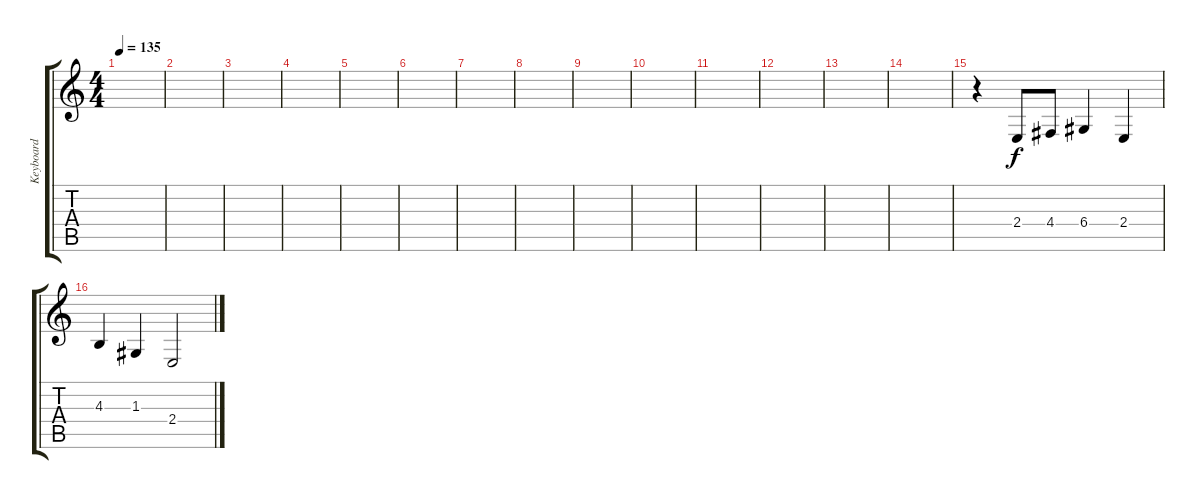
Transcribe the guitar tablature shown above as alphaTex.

\track ("Keyboard" "Keyboard") {instrument synthstrings1}
\staff {score tabs}
\tuning (E4 B3 G3 D3 A2 E2) {hide}
\ts (4 4)
\tempo 135
\clef g2
\ks c
|
|
|
|
|
|
|
|
|
|
|
|
|
|
r.4 2.4.8 4.4.8 6.4.4 2.4.4 |
4.3.4 1.3.4 2.4.2
